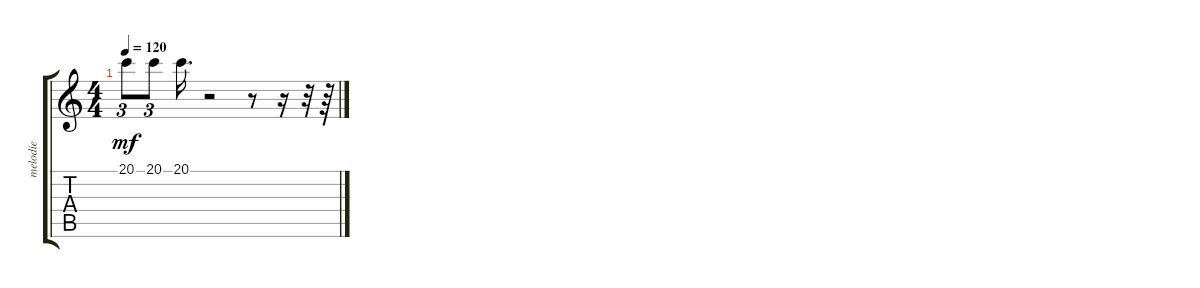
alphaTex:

\track ("melodie" "melodie") {instrument stringensemble1}
\staff {score tabs}
\tuning (E4 B3 G3 D3 A2 E2) {hide}
\ts (4 4)
\tempo 120
\clef g2
\ks c
20.1.8{tu (3 2) dy mf} 20.1.8{tu (3 2)} 20.1.16{d} r.2 r.8 r.16 r.32 r.64
